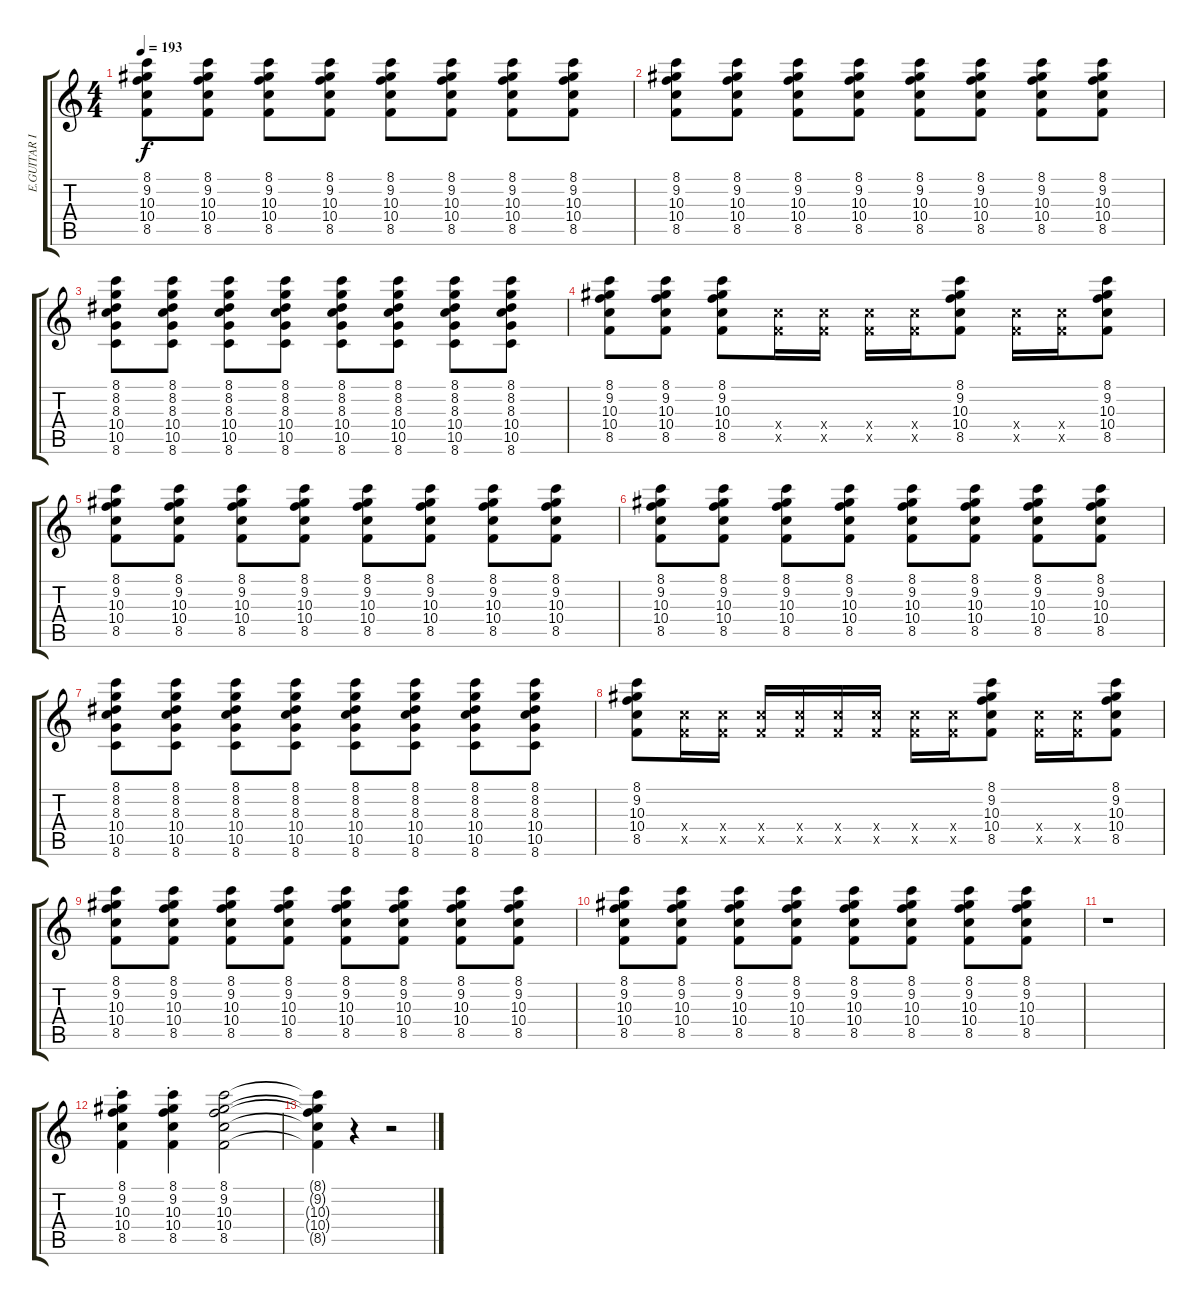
\track ("E.GUITAR I - Taki" "E.GUITAR I") {instrument electricguitarclean}
\staff {score tabs}
\tuning (E4 B3 G3 D3 A2 E2) {hide}
\ts (4 4)
\tempo 193
\clef g2
\ks c
(8.1 9.2 10.3 10.4 8.5).8{dy f} (8.1 9.2 10.3 10.4 8.5).8 (8.1 9.2 10.3 10.4 8.5).8 (8.1 9.2 10.3 10.4 8.5).8 (8.1 9.2 10.3 10.4 8.5).8 (8.1 9.2 10.3 10.4 8.5).8 (8.1 9.2 10.3 10.4 8.5).8 (8.1 9.2 10.3 10.4 8.5).8 |
(8.1 9.2 10.3 10.4 8.5).8 (8.1 9.2 10.3 10.4 8.5).8 (8.1 9.2 10.3 10.4 8.5).8 (8.1 9.2 10.3 10.4 8.5).8 (8.1 9.2 10.3 10.4 8.5).8 (8.1 9.2 10.3 10.4 8.5).8 (8.1 9.2 10.3 10.4 8.5).8 (8.1 9.2 10.3 10.4 8.5).8 |
(8.1 8.2 8.3 10.4 10.5 8.6).8 (8.1 8.2 8.3 10.4 10.5 8.6).8 (8.1 8.2 8.3 10.4 10.5 8.6).8 (8.1 8.2 8.3 10.4 10.5 8.6).8 (8.1 8.2 8.3 10.4 10.5 8.6).8 (8.1 8.2 8.3 10.4 10.5 8.6).8 (8.1 8.2 8.3 10.4 10.5 8.6).8 (8.1 8.2 8.3 10.4 10.5 8.6).8 |
(8.1 9.2 10.3 10.4 8.5).8 (8.1 9.2 10.3 10.4 8.5).8 (8.1 9.2 10.3 10.4 8.5).8 (10.4{x} 8.5{x}).16 (10.4{x} 8.5{x}).16 (10.4{x} 8.5{x}).16 (10.4{x} 8.5{x}).16 (8.1 9.2 10.3 10.4 8.5).8 (10.4{x} 8.5{x}).16 (10.4{x} 8.5{x}).16 (8.1 9.2 10.3 10.4 8.5).8 |
(8.1 9.2 10.3 10.4 8.5).8 (8.1 9.2 10.3 10.4 8.5).8 (8.1 9.2 10.3 10.4 8.5).8 (8.1 9.2 10.3 10.4 8.5).8 (8.1 9.2 10.3 10.4 8.5).8 (8.1 9.2 10.3 10.4 8.5).8 (8.1 9.2 10.3 10.4 8.5).8 (8.1 9.2 10.3 10.4 8.5).8 |
(8.1 9.2 10.3 10.4 8.5).8 (8.1 9.2 10.3 10.4 8.5).8 (8.1 9.2 10.3 10.4 8.5).8 (8.1 9.2 10.3 10.4 8.5).8 (8.1 9.2 10.3 10.4 8.5).8 (8.1 9.2 10.3 10.4 8.5).8 (8.1 9.2 10.3 10.4 8.5).8 (8.1 9.2 10.3 10.4 8.5).8 |
(8.1 8.2 8.3 10.4 10.5 8.6).8 (8.1 8.2 8.3 10.4 10.5 8.6).8 (8.1 8.2 8.3 10.4 10.5 8.6).8 (8.1 8.2 8.3 10.4 10.5 8.6).8 (8.1 8.2 8.3 10.4 10.5 8.6).8 (8.1 8.2 8.3 10.4 10.5 8.6).8 (8.1 8.2 8.3 10.4 10.5 8.6).8 (8.1 8.2 8.3 10.4 10.5 8.6).8 |
(8.1 9.2 10.3 10.4 8.5).8 (10.4{x} 8.5{x}).16 (10.4{x} 8.5{x}).16 (10.4{x} 8.5{x}).16 (10.4{x} 8.5{x}).16 (10.4{x} 8.5{x}).16 (10.4{x} 8.5{x}).16 (10.4{x} 8.5{x}).16 (10.4{x} 8.5{x}).16 (8.1 9.2 10.3 10.4 8.5).8 (10.4{x} 8.5{x}).16 (10.4{x} 8.5{x}).16 (8.1 9.2 10.3 10.4 8.5).8 |
(8.1 9.2 10.3 10.4 8.5).8 (8.1 9.2 10.3 10.4 8.5).8 (8.1 9.2 10.3 10.4 8.5).8 (8.1 9.2 10.3 10.4 8.5).8 (8.1 9.2 10.3 10.4 8.5).8 (8.1 9.2 10.3 10.4 8.5).8 (8.1 9.2 10.3 10.4 8.5).8 (8.1 9.2 10.3 10.4 8.5).8 |
(8.1 9.2 10.3 10.4 8.5).8 (8.1 9.2 10.3 10.4 8.5).8 (8.1 9.2 10.3 10.4 8.5).8 (8.1 9.2 10.3 10.4 8.5).8 (8.1 9.2 10.3 10.4 8.5).8 (8.1 9.2 10.3 10.4 8.5).8 (8.1 9.2 10.3 10.4 8.5).8 (8.1 9.2 10.3 10.4 8.5).8 |
r.1 |
(8.1{st} 9.2{st} 10.3{st} 10.4{st} 8.5{st}).4 (8.1{st} 9.2{st} 10.3{st} 10.4{st} 8.5{st}).4 (8.1 9.2 10.3 10.4 8.5).2 |
(8.1{t} 9.2{t} 10.3{t} 10.4{t} 8.5{t}).4 r.4 r.2
